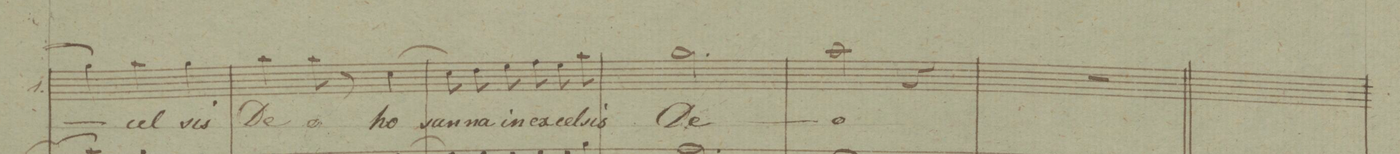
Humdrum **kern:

**kern	**text	**dynam
*I"1.	*	*
*clefC1	*	*
*k[b-]	*	*
*M3/4	*	*
4ee\)	.	.
4ff\	-cel-	.
4ee\	-sis	.
=50	=50	=50
4ff\	De-	.
8ff\	-o	.
8r	.	.
[4a\	ho-	.
=51	=51	=51
8a\]	-san-	.
8b-\	-na	.
8cc\	in	.
8dd\	ex-	.
8cc\	-cel-	.
8ff\	-sis	.
=52	=52	=52
2.ee\	De-	.
=53	=53	=53
2ff\	-o	.
4r	.	.
=54	=54	=54
2.r	.	.
==	==	==
*-	*-	*-
